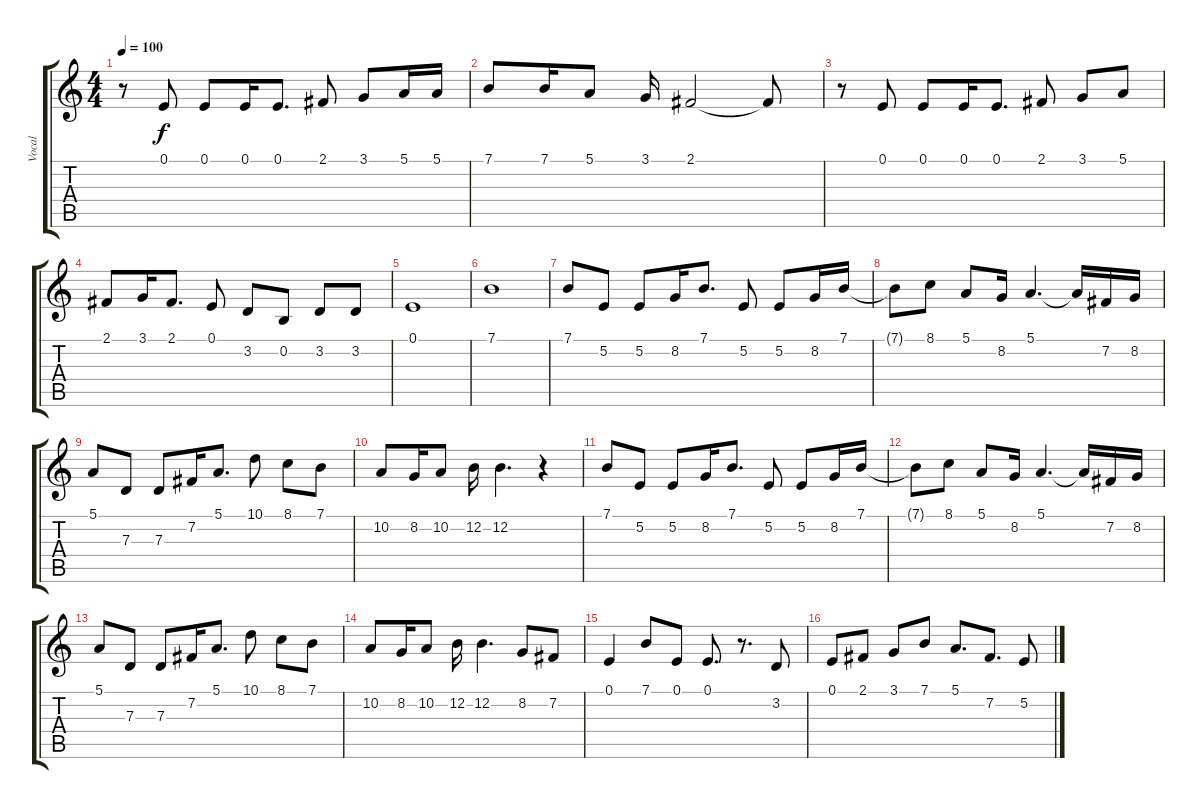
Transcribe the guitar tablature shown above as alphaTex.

\track ("Vocal" "Vocal") {instrument acousticgrandpiano}
\staff {score tabs}
\tuning (E4 B3 G3 D3 A2 E2) {hide}
\ts (4 4)
\tempo 100
\clef g2
\ks c
r.8{dy f} 0.1.8 0.1.8 0.1.16 0.1.8{d} 2.1.8 3.1.8 5.1.16 5.1.16 |
7.1.8 7.1.16 5.1.8 3.1.16 2.1.2 2.1{t}.8 |
r.8 0.1.8 0.1.8 0.1.16 0.1.8{d} 2.1.8 3.1.8 5.1.8 |
2.1.8 3.1.16 2.1.8{d} 0.1.8 3.2.8 0.2.8 3.2.8 3.2.8 |
0.1.1 |
7.1.1 |
7.1.8 5.2.8 5.2.8 8.2.16 7.1.8{d} 5.2.8 5.2.8 8.2.16 7.1.16 |
7.1{t}.8 8.1.8 5.1.8 8.2.16 5.1.4{d} 5.1{t}.16 7.2.16 8.2.16 |
5.1.8 7.3.8 7.3.8 7.2.16 5.1.8{d} 10.1.8 8.1.8 7.1.8 |
10.2.8 8.2.16 10.2.8 12.2.16 12.2.4{d} r.4 |
7.1.8 5.2.8 5.2.8 8.2.16 7.1.8{d} 5.2.8 5.2.8 8.2.16 7.1.16 |
7.1{t}.8 8.1.8 5.1.8 8.2.16 5.1.4{d} 5.1{t}.16 7.2.16 8.2.16 |
5.1.8 7.3.8 7.3.8 7.2.16 5.1.8{d} 10.1.8 8.1.8 7.1.8 |
10.2.8 8.2.16 10.2.8 12.2.16 12.2.4{d} 8.2.8 7.2.8 |
0.1.4 7.1.8 0.1.8 0.1.8{d} r.8{d} 3.2.8 |
0.1.8 2.1.8 3.1.8 7.1.8 5.1.8{d} 7.2.8{d} 5.2.8
